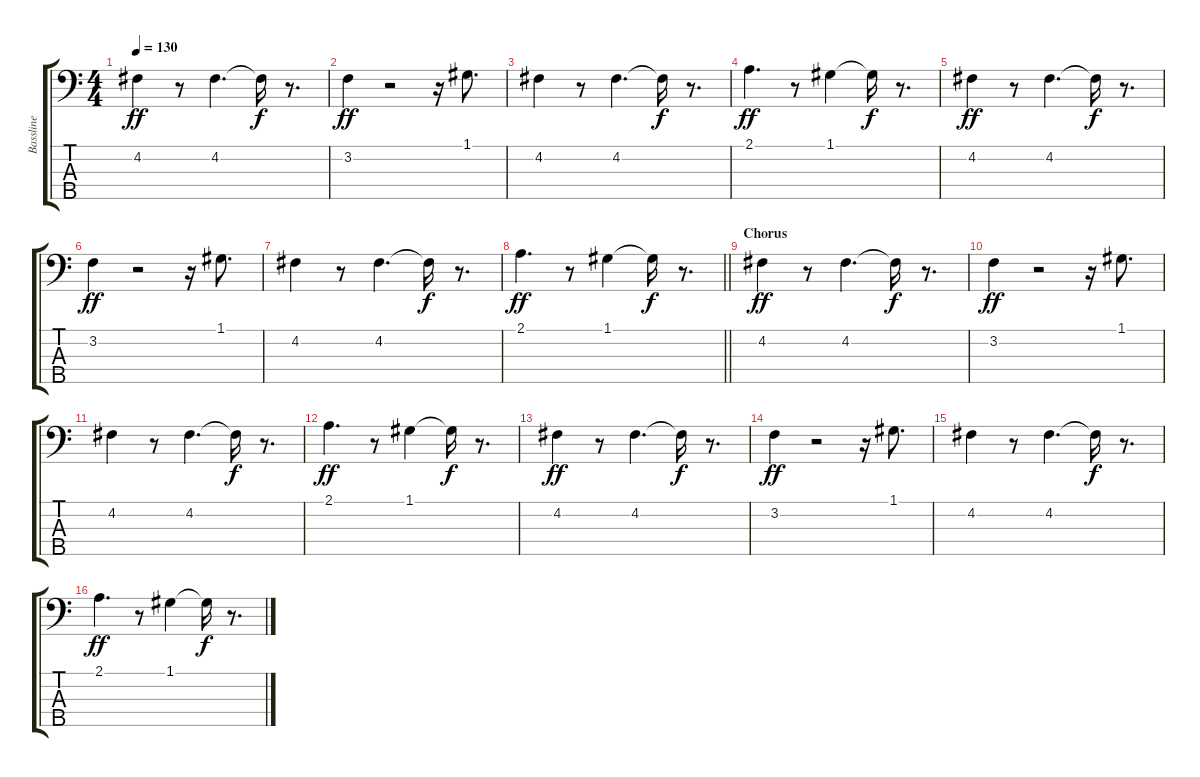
\track ("Bassline" "Bassline") {instrument electricbassfinger}
\staff {score tabs}
\tuning (G2 D2 A1 E1 B0) {hide}
\ts (4 4)
\tempo 130
\clef f4
\ks c
4.2.4{dy ff} r.8 4.2.4{d} 4.2{t}.16{dy f} r.8{d} |
3.2.4{dy ff} r.2 r.16 1.1.8{d} |
4.2.4 r.8 4.2.4{d} 4.2{t}.16{dy f} r.8{d} |
2.1.4{d dy ff} r.8 1.1.4 1.1{t}.16{dy f} r.8{d} |
4.2.4{dy ff} r.8 4.2.4{d} 4.2{t}.16{dy f} r.8{d} |
3.2.4{dy ff} r.2 r.16 1.1.8{d} |
4.2.4 r.8 4.2.4{d} 4.2{t}.16{dy f} r.8{d} |
\barLineRight lightlight
2.1.4{d dy ff} r.8 1.1.4 1.1{t}.16{dy f} r.8{d} |
\section ("" "Chorus")
4.2.4{dy ff} r.8 4.2.4{d} 4.2{t}.16{dy f} r.8{d} |
3.2.4{dy ff} r.2 r.16 1.1.8{d} |
4.2.4 r.8 4.2.4{d} 4.2{t}.16{dy f} r.8{d} |
2.1.4{d dy ff} r.8 1.1.4 1.1{t}.16{dy f} r.8{d} |
4.2.4{dy ff} r.8 4.2.4{d} 4.2{t}.16{dy f} r.8{d} |
3.2.4{dy ff} r.2 r.16 1.1.8{d} |
4.2.4 r.8 4.2.4{d} 4.2{t}.16{dy f} r.8{d} |
2.1.4{d dy ff} r.8 1.1.4 1.1{t}.16{dy f} r.8{d}
